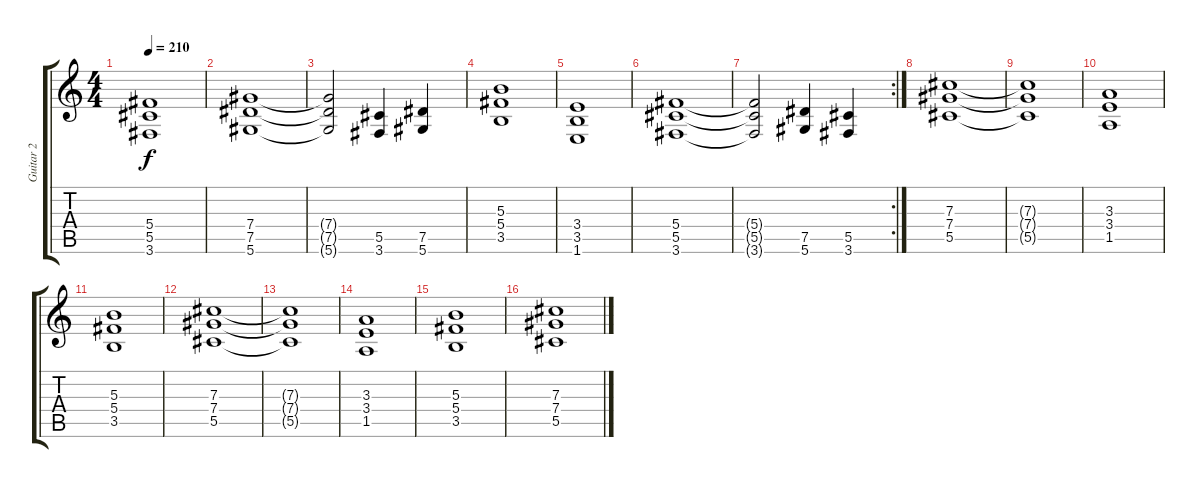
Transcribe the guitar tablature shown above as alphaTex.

\track ("Guitar 2" "Guitar 2") {instrument overdrivenguitar}
\staff {score tabs}
\tuning (Eb4 Bb3 Gb3 Db3 Ab2 Eb2) {hide}
\ts (4 4)
\tempo 210
\clef g2
\ks c
(5.4 5.5 3.6).1{dy f} |
(7.4 7.5 5.6).1 |
(7.4{t} 7.5{t} 5.6{t}).2 (5.5 3.6).4 (7.5 5.6).4 |
(5.3 5.4 3.5).1 |
(3.4 3.5 1.6).1 |
(5.4 5.5 3.6).1 |
\rc 2
(5.4{t} 5.5{t} 3.6{t}).2 (7.5 5.6).4 (5.5 3.6).4 |
(7.3 7.4 5.5).1 |
(7.3{t} 7.4{t} 5.5{t}).1 |
(3.3 3.4 1.5).1 |
(5.3 5.4 3.5).1 |
(7.3 7.4 5.5).1 |
(7.3{t} 7.4{t} 5.5{t}).1 |
(3.3 3.4 1.5).1 |
(5.3 5.4 3.5).1 |
(7.3 7.4 5.5).1
